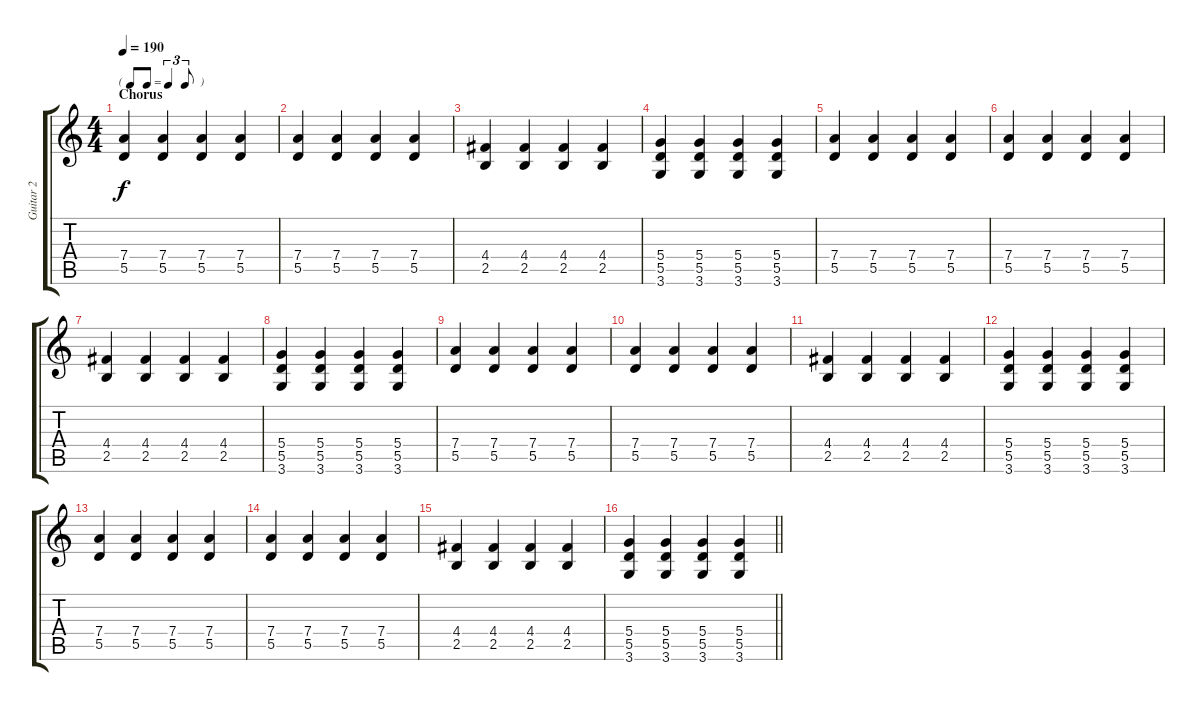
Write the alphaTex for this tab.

\track ("Guitar 2" "Guitar 2") {instrument overdrivenguitar}
\staff {score tabs}
\tuning (E4 B3 G3 D3 A2 E2) {hide}
\ts (4 4)
\tf triplet8th
\section ("" "Chorus")
\tempo 190
\clef g2
\ks c
(7.4 5.5).4{dy f} (7.4 5.5).4 (7.4 5.5).4 (7.4 5.5).4 |
(7.4 5.5).4 (7.4 5.5).4 (7.4 5.5).4 (7.4 5.5).4 |
(4.4 2.5).4 (4.4 2.5).4 (4.4 2.5).4 (4.4 2.5).4 |
(5.4 5.5 3.6).4 (5.4 5.5 3.6).4 (5.4 5.5 3.6).4 (5.4 5.5 3.6).4 |
(7.4 5.5).4 (7.4 5.5).4 (7.4 5.5).4 (7.4 5.5).4 |
(7.4 5.5).4 (7.4 5.5).4 (7.4 5.5).4 (7.4 5.5).4 |
(4.4 2.5).4 (4.4 2.5).4 (4.4 2.5).4 (4.4 2.5).4 |
(5.4 5.5 3.6).4 (5.4 5.5 3.6).4 (5.4 5.5 3.6).4 (5.4 5.5 3.6).4 |
(7.4 5.5).4 (7.4 5.5).4 (7.4 5.5).4 (7.4 5.5).4 |
(7.4 5.5).4 (7.4 5.5).4 (7.4 5.5).4 (7.4 5.5).4 |
(4.4 2.5).4 (4.4 2.5).4 (4.4 2.5).4 (4.4 2.5).4 |
(5.4 5.5 3.6).4 (5.4 5.5 3.6).4 (5.4 5.5 3.6).4 (5.4 5.5 3.6).4 |
(7.4 5.5).4 (7.4 5.5).4 (7.4 5.5).4 (7.4 5.5).4 |
(7.4 5.5).4 (7.4 5.5).4 (7.4 5.5).4 (7.4 5.5).4 |
(4.4 2.5).4 (4.4 2.5).4 (4.4 2.5).4 (4.4 2.5).4 |
\barLineRight lightlight
(5.4 5.5 3.6).4 (5.4 5.5 3.6).4 (5.4 5.5 3.6).4 (5.4 5.5 3.6).4
